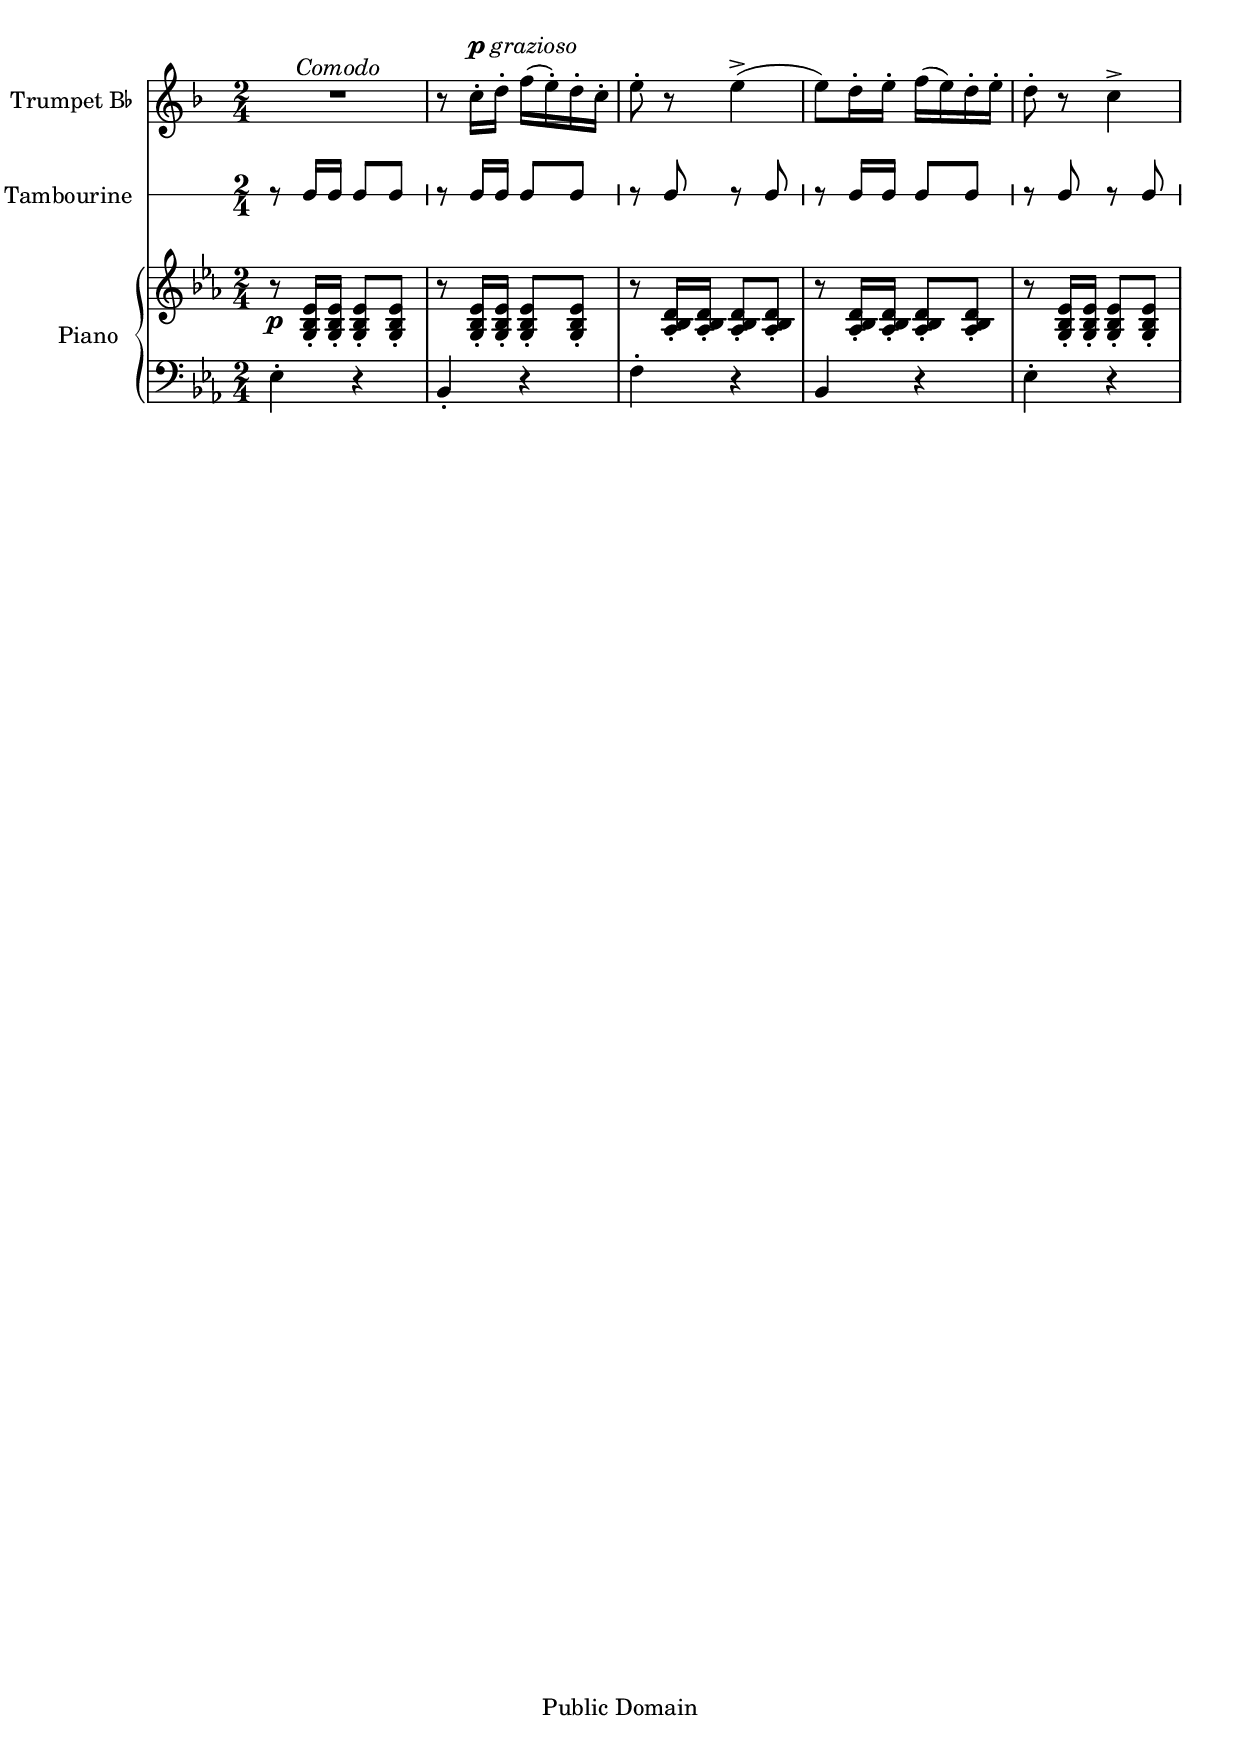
%% DO NOT EDIT this file manually; it is automatically
%% generated from Documentation/snippets/new
%% Make any changes in Documentation/snippets/new/
%% and then run scripts/auxiliar/makelsr.py
%%
%% This file is in the public domain.
%% Note: this file works from version 2.19.55
\version "2.19.55"
\include "catalan.ly"

\header {
  lsrtags = "headword"
  texidoc = ""
  doctitle = "headword"
} % begin verbatim


\header {
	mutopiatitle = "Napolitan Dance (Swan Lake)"
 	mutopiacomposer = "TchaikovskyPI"
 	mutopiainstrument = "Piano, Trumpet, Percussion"
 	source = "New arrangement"
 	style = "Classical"
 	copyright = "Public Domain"
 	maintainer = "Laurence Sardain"
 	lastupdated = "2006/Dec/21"
%	title = "Le Lac des Cygnes"
%	subtitle = "Danse Napolitaine"
%	composer = "Piotr Ilitch Tchaïkovski"
%	arranger = "arr. Laurence Sardain"
%       footer = "Mutopia-2006/12/22-896"
}

trompette = \relative do'' {
  \clef treble
  \key mib \major
  \time 2/4
  R2^\markup { \italic Comodo } |
  r8 \once \override TextScript.padding = #2.0
  sib16-.^\markup {\dynamic p \italic grazioso} do-. mib( re)-. do-. sib-. |
  re8-. r8 re4->( |
  re8) do16-. re-. mib( re) do-. re-. |
  do8-. r8 sib4-> |
}

tambourin = \drummode {
  \time 2/4
  r8 tamb16 16 8 8 |
  r8 16 16 8 8 |
  r8 8 r8 8 |
  r8 16 16 8 8 |
  r8 8 r8 8 |
}

upper = \relative do' {
  \clef treble
  \key mib \major
  \time 2/4
  r8\p <sol sib mib>16-. <sol sib mib>-. <sol sib mib>8-. <sol sib mib>-. |
  r8 <sol sib mib>16-. <sol sib mib>-. <sol sib mib>8-. <sol sib mib>-. |
  r8 <lab sib re>16-. <lab sib re>-. <lab sib re>8-. <lab sib re>-. |
  r8 <lab sib re>16-. <lab sib re>-. <lab sib re>8-. <lab sib re>-. |
  r8 <sol sib mib>16-. <sol sib mib>-. <sol sib mib>8-. <sol sib mib>-. |
}

lower = \relative do {
  \clef bass
  \key mib \major
  \time 2/4
  mib4-. r4 |
  sib-. r |
  fa'-. r |
  sib, r |
  mib4-. r4 |
}


\score {
  <<
    \context Staff = "trumpet"
    \with { instrumentName = \markup { "Trumpet" \concat{ B \teeny \raise #0.4 \flat } } }
    <<
      \transpose sib do'
      \trompette
    >>
    \context RhythmicStaff = "tambourin"
    \with { instrumentName = "Tambourine" }
    <<
      \tambourin
    >>
    \context PianoStaff = "prima"
    \with { instrumentName = "Piano" }
    <<
      \context Staff = "uppera" \upper
      \context Staff = "lowera" \lower
    >>
  >>
  \layout { }
}

\score {
  <<
    \context Staff = "trumpet" \with { midiInstrument = "trumpet" }
    \trompette
    \context DrumStaff = "tambourin" {
      \tambourin
    }
    \context Staff = "piano"
    <<
      \upper
      \lower
    >>
  >>
  \midi { \tempo 4 = 72 }
}
